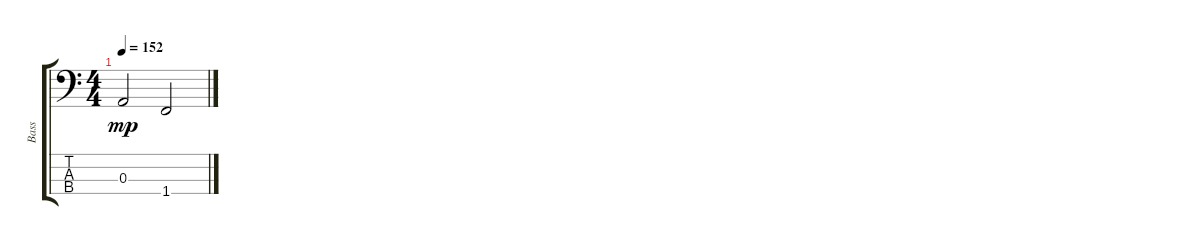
\track ("Bass" "Bass") {instrument fretlessbass}
\staff {score tabs}
\tuning (G2 D2 A1 E1) {hide}
\ts (4 4)
\tempo 152
\clef f4
\ks c
0.3.2{dy mp volume 0} 1.4.2
